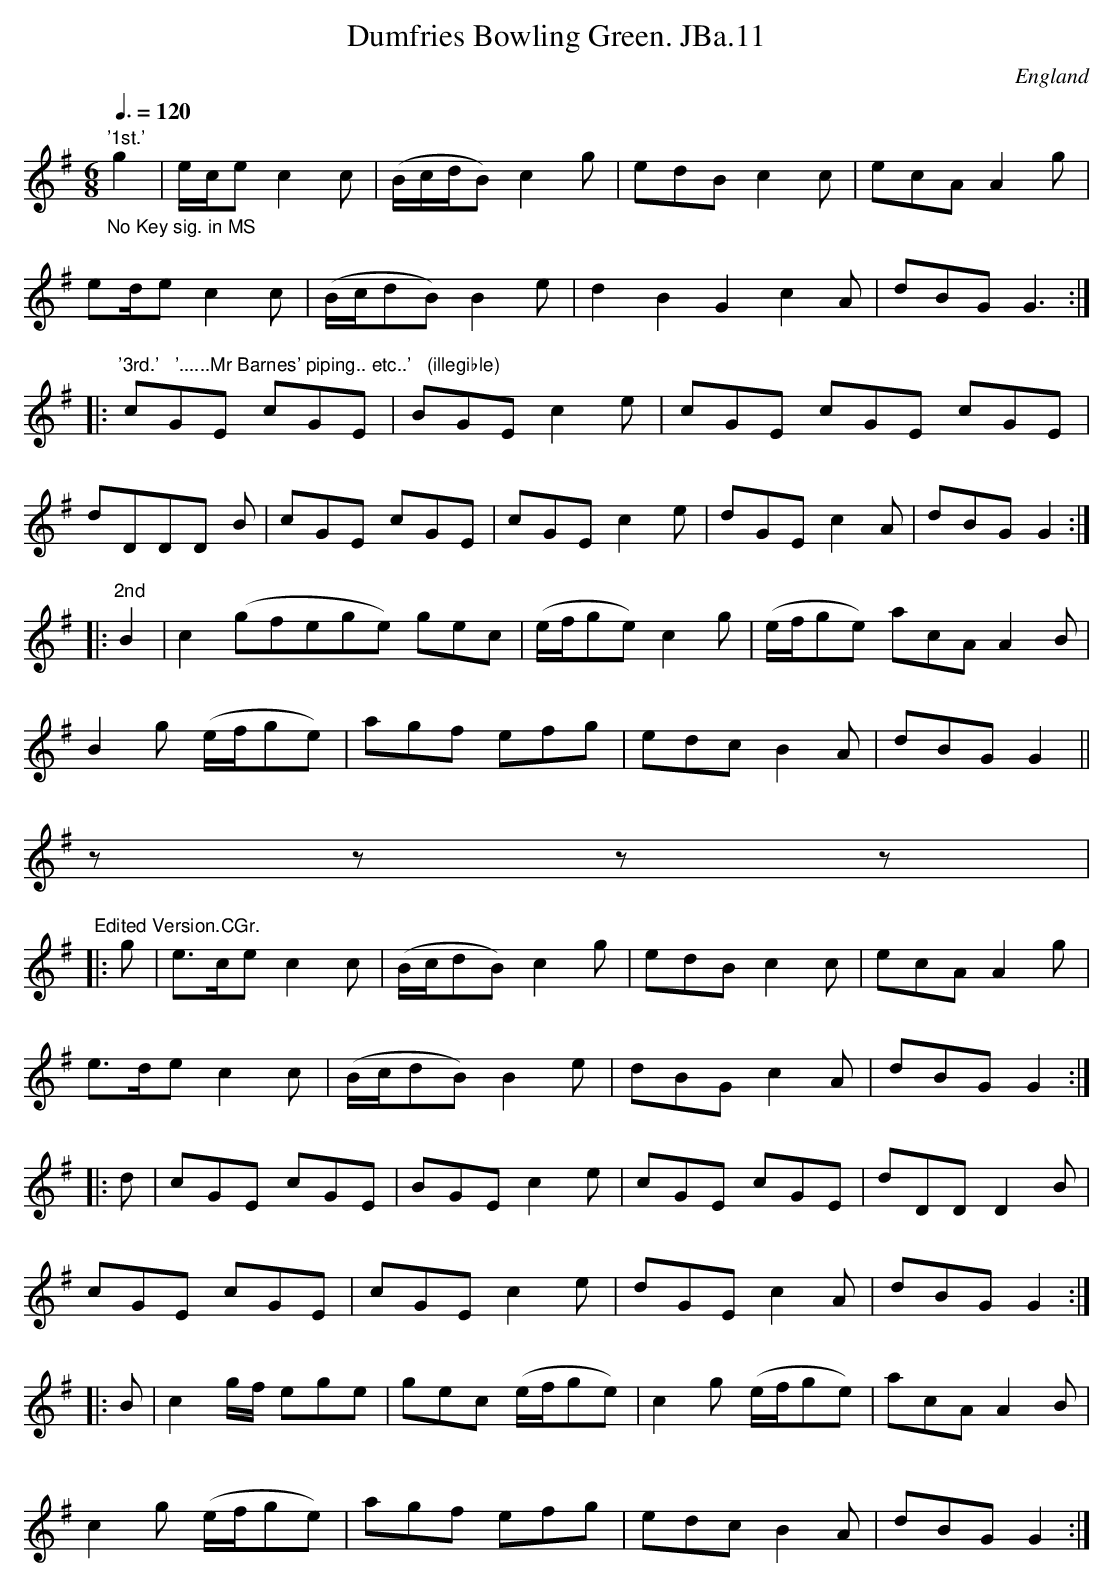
X:1
T:Dumfries Bowling Green. JBa.11
L:1/8
M:6/8
O:England
Q:3/8=120
K:G major
"_No Key sig. in MS""'1st.'"
g2|e/c/e c2 c | (B/c/d/B) c2g | edB c2c | ecA A2g |!
ed/e c2c | (B/c/dB) B2 e | d2B2G2c2A | dBG G3:|!
|:"'3rd.'   '......Mr Barnes' piping.. etc..'   (illegible)"cGE cGE |\
BGEc2 e | cGE cGE cGE |!
dDDD B | cGE cGE | cGE c2e | dGE c2 A | dBG G2 :|!
|:"2nd"B2 | c2 (gfege) gec | (e/f/ge) c2g | (e/f/ge) acA A2 B |!
B2g (e/f/ge) | agf efg | edc B2 A | dBG G2 ||!
zzzz|!
"^Edited Version.CGr."|:g|\
e>ce c2 c | (B/c/dB) c2g | edB c2c | ecA A2g |!
e>de c2c | (B/c/dB) B2 e |dBG c2A | dBG G2:|!
|:d|cGE cGE | BGE c2 e | cGE cGE | dDD D2B |!
cGE cGE | cGE c2e | dGE c2 A | dBG G2 :|!
|:B | c2 g/f/ ege |  gec (e/f/ge) | c2g  (e/f/ge) |  acA A2 B |!
c2g (e/f/ge) | agf efg | edc B2 A | dBG G2 :|
